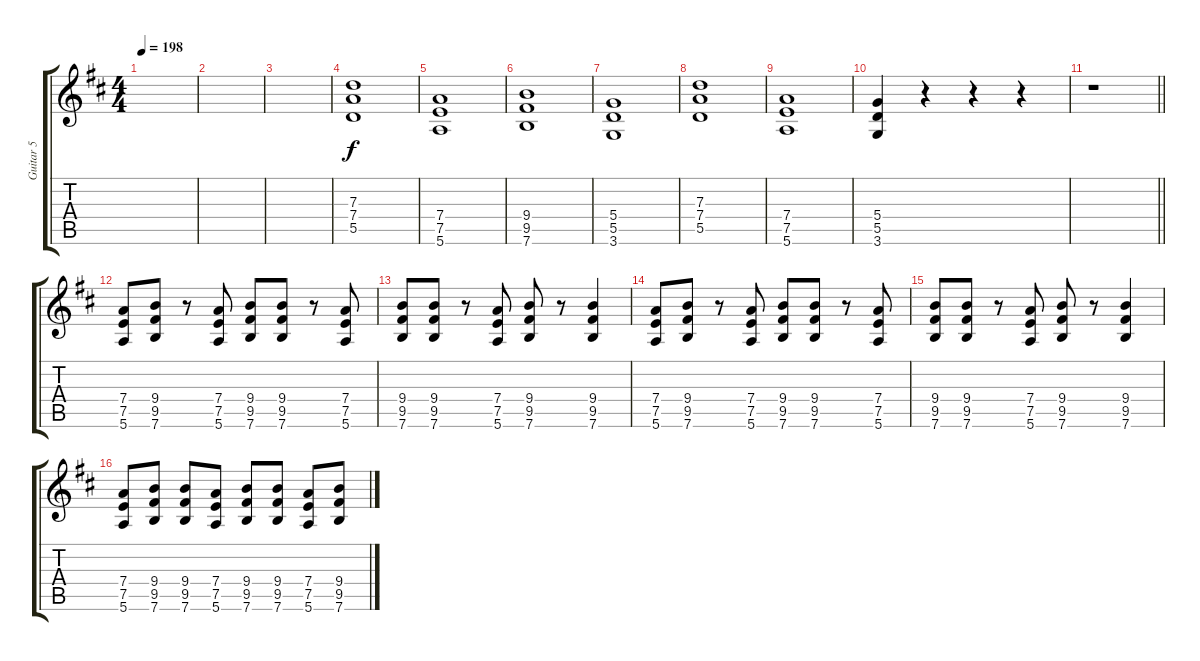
\track ("Guitar 5" "Guitar 5") {instrument distortionguitar}
\staff {score tabs}
\tuning (E4 B3 G3 D3 A2 E2) {hide}
\ts (4 4)
\tempo 198
\clef g2
\ks bminor
|
|
|
(7.3 7.4 5.5).1 |
(7.4 7.5 5.6).1 |
(9.4 9.5 7.6).1 |
(5.4 5.5 3.6).1 |
(7.3 7.4 5.5).1 |
(7.4 7.5 5.6).1 |
(5.4 5.5 3.6).4 r.4 r.4 r.4 |
\barLineRight lightlight
r.1 |
(7.4 7.5 5.6).8 (9.4 9.5 7.6).8 r.8 (7.4 7.5 5.6).8 (9.4 9.5 7.6).8 (9.4 9.5 7.6).8 r.8 (7.4 7.5 5.6).8 |
(9.4 9.5 7.6).8 (9.4 9.5 7.6).8 r.8 (7.4 7.5 5.6).8 (9.4 9.5 7.6).8 r.8 (9.4 9.5 7.6).4 |
(7.4 7.5 5.6).8 (9.4 9.5 7.6).8 r.8 (7.4 7.5 5.6).8 (9.4 9.5 7.6).8 (9.4 9.5 7.6).8 r.8 (7.4 7.5 5.6).8 |
(9.4 9.5 7.6).8 (9.4 9.5 7.6).8 r.8 (7.4 7.5 5.6).8 (9.4 9.5 7.6).8 r.8 (9.4 9.5 7.6).4 |
(7.4 7.5 5.6).8 (9.4 9.5 7.6).8 (9.4 9.5 7.6).8 (7.4 7.5 5.6).8 (9.4 9.5 7.6).8 (9.4 9.5 7.6).8 (7.4 7.5 5.6).8 (9.4 9.5 7.6).8
